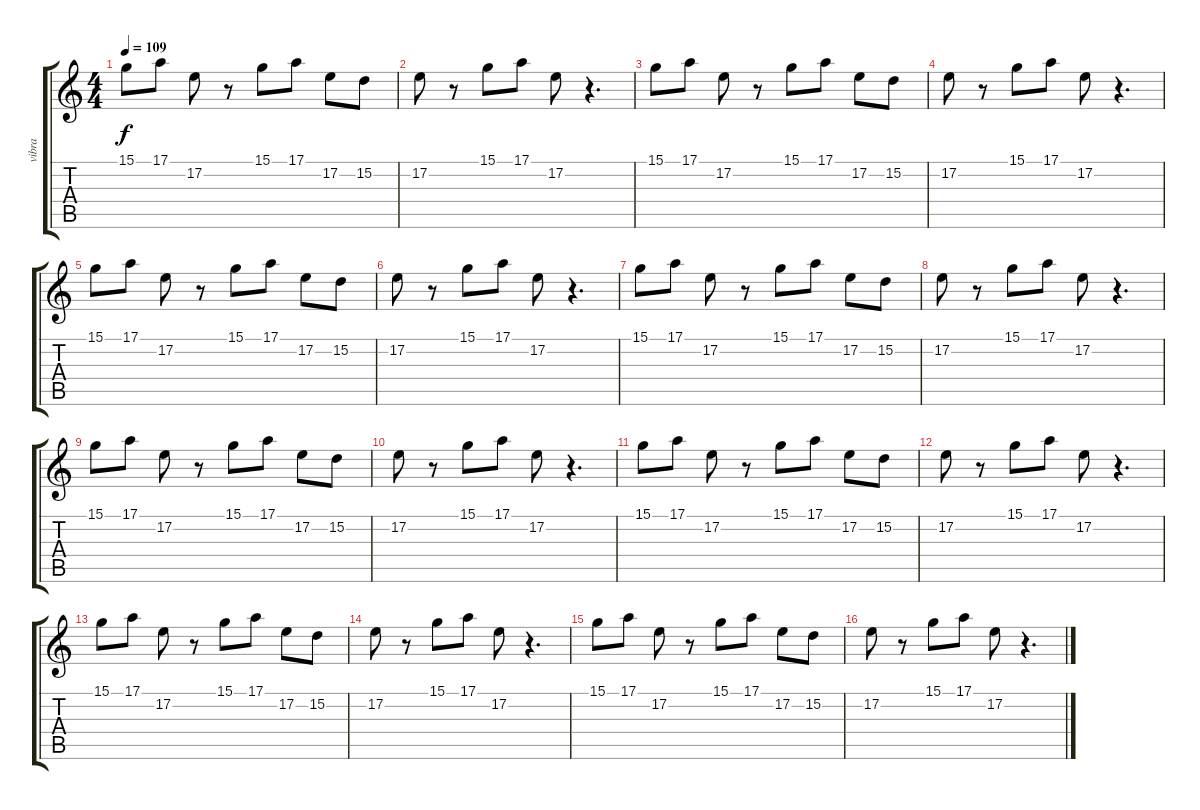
\track ("vibra" "vibra") {instrument vibraphone}
\staff {score tabs}
\tuning (E4 B3 G3 D3 A2 E2) {hide}
\ts (4 4)
\tempo 109
\clef g2
\ks c
15.1.8{dy f instrument vibraphone} 17.1.8 17.2.8 r.8 15.1.8 17.1.8 17.2.8 15.2.8 |
17.2.8 r.8 15.1.8 17.1.8 17.2.8 r.4{d} |
15.1.8 17.1.8 17.2.8 r.8 15.1.8 17.1.8 17.2.8 15.2.8 |
17.2.8 r.8 15.1.8 17.1.8 17.2.8 r.4{d} |
15.1.8 17.1.8 17.2.8 r.8 15.1.8 17.1.8 17.2.8 15.2.8 |
17.2.8 r.8 15.1.8 17.1.8 17.2.8 r.4{d} |
15.1.8 17.1.8 17.2.8 r.8 15.1.8 17.1.8 17.2.8 15.2.8 |
17.2.8 r.8 15.1.8 17.1.8 17.2.8 r.4{d} |
15.1.8 17.1.8 17.2.8 r.8 15.1.8 17.1.8 17.2.8 15.2.8 |
17.2.8 r.8 15.1.8 17.1.8 17.2.8 r.4{d} |
15.1.8 17.1.8 17.2.8 r.8 15.1.8 17.1.8 17.2.8 15.2.8 |
17.2.8 r.8 15.1.8 17.1.8 17.2.8 r.4{d} |
15.1.8 17.1.8 17.2.8 r.8 15.1.8 17.1.8 17.2.8 15.2.8 |
17.2.8 r.8 15.1.8 17.1.8 17.2.8 r.4{d} |
15.1.8 17.1.8 17.2.8 r.8 15.1.8 17.1.8 17.2.8 15.2.8 |
17.2.8 r.8 15.1.8 17.1.8 17.2.8 r.4{d}
